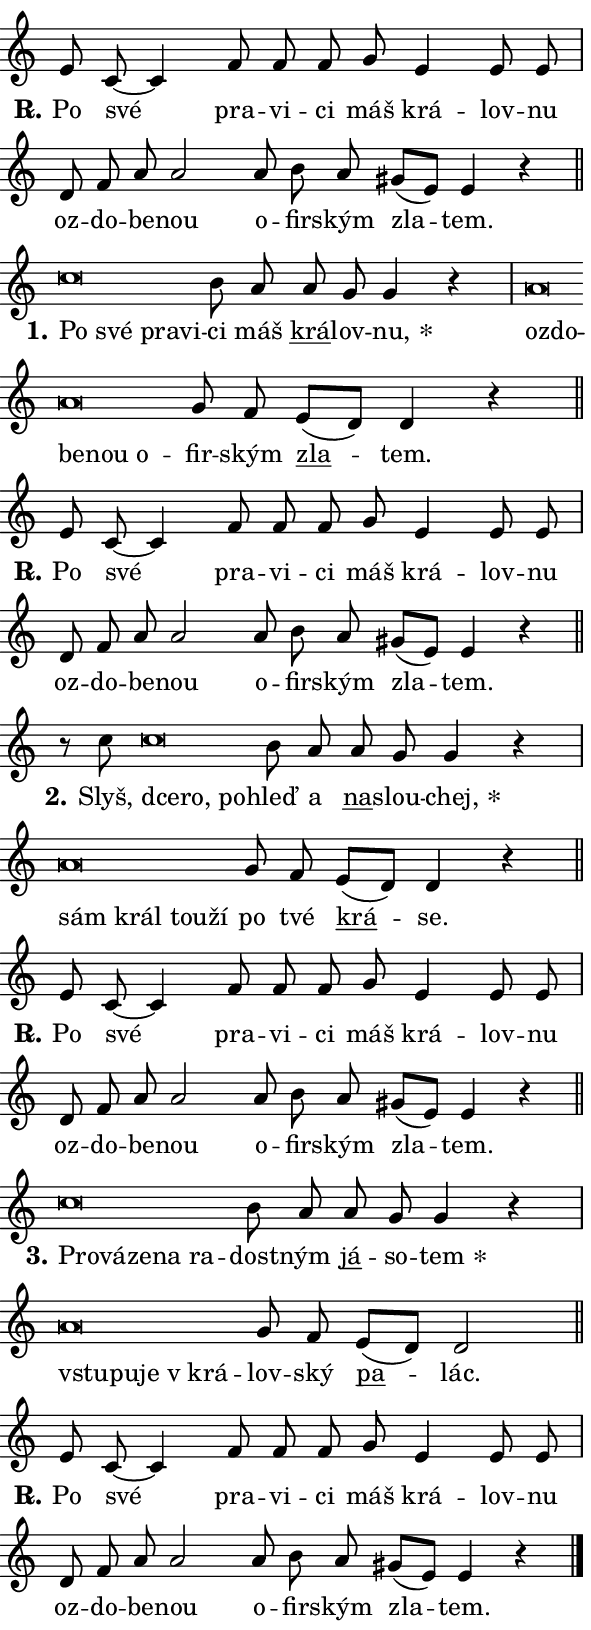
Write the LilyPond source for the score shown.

\version "2.24.0"
\header { tagline = "" }
\paper {
  indent = 0\cm
  top-margin = 0\cm
  right-margin = 0.13\cm % to fit lyric hyphens
  bottom-margin = 0\cm
  left-margin = 0\cm
  paper-width = 10\cm
  page-breaking = #ly:one-page-breaking
  system-system-spacing.basic-distance = #11
  score-system-spacing.basic-distance = #11
  ragged-last = ##f
}


%% Author: Thomas Morley
%% https://lists.gnu.org/archive/html/lilypond-user/2020-05/msg00002.html
#(define (line-position grob)
"Returns position of @var[grob} in current system:
   @code{'start}, if at first time-step
   @code{'end}, if at last time-step
   @code{'middle} otherwise
"
  (let* ((col (ly:item-get-column grob))
         (ln (ly:grob-object col 'left-neighbor))
         (rn (ly:grob-object col 'right-neighbor))
         (col-to-check-left (if (ly:grob? ln) ln col))
         (col-to-check-right (if (ly:grob? rn) rn col))
         (break-dir-left
           (and
             (ly:grob-property col-to-check-left 'non-musical #f)
             (ly:item-break-dir col-to-check-left)))
         (break-dir-right
           (and
             (ly:grob-property col-to-check-right 'non-musical #f)
             (ly:item-break-dir col-to-check-right))))
        (cond ((eqv? 1 break-dir-left) 'start)
              ((eqv? -1 break-dir-right) 'end)
              (else 'middle))))

#(define (tranparent-at-line-position vctor)
  (lambda (grob)
  "Relying on @code{line-position} select the relevant enry from @var{vctor}.
Used to determine transparency,"
    (case (line-position grob)
      ((end) (not (vector-ref vctor 0)))
      ((middle) (not (vector-ref vctor 1)))
      ((start) (not (vector-ref vctor 2))))))

noteHeadBreakVisibility =
#(define-music-function (break-visibility)(vector?)
"Makes @code{NoteHead}s transparent relying on @var{break-visibility}"
#{
  \override NoteHead.transparent =
    #(tranparent-at-line-position break-visibility)
#})

#(define delete-ledgers-for-transparent-note-heads
  (lambda (grob)
    "Reads whether a @code{NoteHead} is transparent.
If so this @code{NoteHead} is removed from @code{'note-heads} from
@var{grob}, which is supposed to be @code{LedgerLineSpanner}.
As a result ledgers are not printed for this @code{NoteHead}"
    (let* ((nhds-array (ly:grob-object grob 'note-heads))
           (nhds-list
             (if (ly:grob-array? nhds-array)
                 (ly:grob-array->list nhds-array)
                 '()))
           ;; Relies on the transparent-property being done before
           ;; Staff.LedgerLineSpanner.after-line-breaking is executed.
           ;; This is fragile ...
           (to-keep
             (remove
               (lambda (nhd)
                 (ly:grob-property nhd 'transparent #f))
               nhds-list)))
      ;; TODO find a better method to iterate over grob-arrays, similiar
      ;; to filter/remove etc for lists
      ;; For now rebuilt from scratch
      (set! (ly:grob-object grob 'note-heads)  '())
      (for-each
        (lambda (nhd)
          (ly:pointer-group-interface::add-grob grob 'note-heads nhd))
        to-keep))))

squashNotes = {
  \override NoteHead.X-extent = #'(-0.2 . 0.2)
  \override NoteHead.Y-extent = #'(-0.75 . 0)
  \override NoteHead.stencil =
    #(lambda (grob)
       (let ((pos (ly:grob-property grob 'staff-position)))
         (begin
           (if (< pos -7) (display "ERROR: Lower brevis then expected\n") (display ""))
           (if (<= pos -6) ly:text-interface::print ly:note-head::print))))
}
unSquashNotes = {
  \revert NoteHead.X-extent
  \revert NoteHead.Y-extent
  \revert NoteHead.stencil
}

hideNotes = \noteHeadBreakVisibility #begin-of-line-visible
unHideNotes = \noteHeadBreakVisibility #all-visible

% work-around for resetting accidentals
% https://lilypond.org/doc/v2.23/Documentation/notation/displaying-rhythms#unmetered-music
cadenzaMeasure = {
  \cadenzaOff
  \partial 1024 s1024
  \cadenzaOn
}

#(define-markup-command (accent layout props text) (markup?)
  "Underline accented syllable"
  (interpret-markup layout props
    #{\markup \override #'(offset . 4.3) \underline { #text }#}))

responsum = \markup \concat {
  "R" \hspace #-1.05 \path #0.1 #'((moveto 0 0.07) (lineto 0.9 0.8)) \hspace #0.05 "."
}

spaceSize = #0.6828661417322834 % exact space size for TeX Gyre Schola

\layout {
  \context {
    \Staff
    \remove "Time_signature_engraver"
    \override LedgerLineSpanner.after-line-breaking = #delete-ledgers-for-transparent-note-heads
  }
  \context {
    \Lyrics {
      \override LyricSpace.minimum-distance = \spaceSize
      \override LyricText.font-name = #"TeX Gyre Schola"
      \override LyricText.font-size = 1
      \override StanzaNumber.font-name = #"TeX Gyre Schola Bold"
      \override StanzaNumber.font-size = 1
    }
  }
  \context {
    \Score 
    \override NoteHead.text =
      #(lambda (grob) 
        (let ((pos (ly:grob-property grob 'staff-position)))
          #{\markup {
            \combine
              \halign #-0.55 \raise #(if (= pos -6) 0 0.5) \override #'(thickness . 2) \draw-line #'(3.2 . 0)
              \musicglyph "noteheads.sM1"
          }#}))
  }
}

% magnetic-lyrics.ily
%
%   written by
%     Jean Abou Samra <jean@abou-samra.fr>
%     Werner Lemberg <wl@gnu.org>
%
%   adapted by
%     Jiri Hon <jiri.hon@gmail.com>
%
% Version 2022-Apr-15

% https://www.mail-archive.com/lilypond-user@gnu.org/msg149350.html

#(define (Left_hyphen_pointer_engraver context)
   "Collect syllable-hyphen-syllable occurrences in lyrics and store
them in properties.  This engraver only looks to the left.  For
example, if the lyrics input is @code{foo -- bar}, it does the
following.

@itemize @bullet
@item
Set the @code{text} property of the @code{LyricHyphen} grob between
@q{foo} and @q{bar} to @code{foo}.

@item
Set the @code{left-hyphen} property of the @code{LyricText} grob with
text @q{foo} to the @code{LyricHyphen} grob between @q{foo} and
@q{bar}.
@end itemize

Use this auxiliary engraver in combination with the
@code{lyric-@/text::@/apply-@/magnetic-@/offset!} hook."
   (let ((hyphen #f)
         (text #f))
     (make-engraver
      (acknowledgers
       ((lyric-syllable-interface engraver grob source-engraver)
        (set! text grob)))
      (end-acknowledgers
       ((lyric-hyphen-interface engraver grob source-engraver)
        ;(when (not (grob::has-interface grob 'lyric-space-interface))
          (set! hyphen grob)));)
      ((stop-translation-timestep engraver)
       (when (and text hyphen)
         (ly:grob-set-object! text 'left-hyphen hyphen))
       (set! text #f)
       (set! hyphen #f)))))

#(define (lyric-text::apply-magnetic-offset! grob)
   "If the space between two syllables is less than the value in
property @code{LyricText@/.details@/.squash-threshold}, move the right
syllable to the left so that it gets concatenated with the left
syllable.

Use this function as a hook for
@code{LyricText@/.after-@/line-@/breaking} if the
@code{Left_@/hyphen_@/pointer_@/engraver} is active."
   (let ((hyphen (ly:grob-object grob 'left-hyphen #f)))
     (when hyphen
       (let ((left-text (ly:spanner-bound hyphen LEFT)))
         (when (grob::has-interface left-text 'lyric-syllable-interface)
           (let* ((common (ly:grob-common-refpoint grob left-text X))
                  (this-x-ext (ly:grob-extent grob common X))
                  (left-x-ext
                   (begin
                     ;; Trigger magnetism for left-text.
                     (ly:grob-property left-text 'after-line-breaking)
                     (ly:grob-extent left-text common X)))
                  ;; `delta` is the gap width between two syllables.
                  (delta (- (interval-start this-x-ext)
                            (interval-end left-x-ext)))
                  (details (ly:grob-property grob 'details))
                  (threshold (assoc-get 'squash-threshold details 0.2)))
             (when (< delta threshold)
               (let* (;; We have to manipulate the input text so that
                      ;; ligatures crossing syllable boundaries are not
                      ;; disabled.  For languages based on the Latin
                      ;; script this is essentially a beautification.
                      ;; However, for non-Western scripts it can be a
                      ;; necessity.
                      (lt (ly:grob-property left-text 'text))
                      (rt (ly:grob-property grob 'text))
                      (is-space (grob::has-interface hyphen 'lyric-space-interface))
                      (space (if is-space " " ""))
                      (extra-delta (if is-space spaceSize 0))
                      ;; Append new syllable.
                      (ltrt-space (if (and (string? lt) (string? rt))
                                (string-append lt space rt)
                                (make-concat-markup (list lt space rt))))
                      ;; Right-align `ltrt` to the right side.
                      (ltrt-space-markup (grob-interpret-markup
                               grob
                               (make-translate-markup
                                (cons (interval-length this-x-ext) 0)
                                (make-right-align-markup ltrt-space)))))
                 (begin
                   ;; Don't print `left-text`.
                   (ly:grob-set-property! left-text 'stencil #f)
                   ;; Set text and stencil (which holds all collected
                   ;; syllables so far) and shift it to the left.
                   (ly:grob-set-property! grob 'text ltrt-space)
                   (ly:grob-set-property! grob 'stencil ltrt-space-markup)
                   (ly:grob-translate-axis! grob (- (- delta extra-delta)) X))))))))))


#(define (lyric-hyphen::displace-bounds-first grob)
   ;; Make very sure this callback isn't triggered too early.
   (let ((left (ly:spanner-bound grob LEFT))
         (right (ly:spanner-bound grob RIGHT)))
     (ly:grob-property left 'after-line-breaking)
     (ly:grob-property right 'after-line-breaking)
     (ly:lyric-hyphen::print grob)))

squashThreshold = #0.4

\layout {
  \context {
    \Lyrics
    \consists #Left_hyphen_pointer_engraver
    \override LyricText.after-line-breaking =
      #lyric-text::apply-magnetic-offset!
    \override LyricHyphen.stencil = #lyric-hyphen::displace-bounds-first
    \override LyricText.details.squash-threshold = \squashThreshold
    \override LyricHyphen.minimum-distance = 0
    \override LyricHyphen.minimum-length = \squashThreshold
  }
}

squashText = \override LyricText.details.squash-threshold = 9999
unSquashText = \override LyricText.details.squash-threshold = \squashThreshold

leftText = \override LyricText.self-alignment-X = #LEFT
unLeftText = \revert LyricText.self-alignment-X

starOffset = #(lambda (grob) 
                (let ((x_offset (ly:self-alignment-interface::aligned-on-x-parent grob)))
                  (if (= x_offset 0) 0 (+ x_offset 1.2))))

star = #(define-music-function (syllable)(string?)
"Append star separator at the end of a syllable"
#{
  \once \override LyricText.X-offset = #starOffset
  \lyricmode { \markup {
    #syllable
    \override #'((font-name . "TeX Gyre Schola Bold")) \hspace #0.2 \lower #0.65 \larger "*"
  } }
#})

starAccent = #(define-music-function (syllable)(string?)
"Append star separator at the end of a syllable and make accent"
#{
  \once \override LyricText.X-offset = #starOffset
  \lyricmode { \markup {
    \accent #syllable
    \override #'((font-name . "TeX Gyre Schola Bold")) \hspace #0.2 \lower #0.65 \larger "*"
  } }
#})

breath = #(define-music-function (syllable)(string?)
"Append breathing indicator at the end of a syllable"
#{
  \lyricmode { \markup { #syllable "+" } }
#})

optionalBreath = #(define-music-function (syllable)(string?)
"Append optional breathing indicator at the end of a syllable"
#{
  \lyricmode { \markup { #syllable "(+)" } }
#})


\score {
    <<
        \new Voice = "melody" { \cadenzaOn \key c \major \relative { e'8 c~ c4 f8 f f g \bar "" e4 e8 e \cadenzaMeasure \bar "|" d f a a2 \bar "" a8 b a gis[( e)] e4 r \cadenzaMeasure \bar "||" \break } }
        \new Lyrics \lyricsto "melody" { \lyricmode { \set stanza = \responsum
Po své pra -- vi -- ci máš krá -- lov -- nu oz -- do -- be -- nou o -- fir -- ským zla -- tem. } }
    >>
    \layout {}
}

\score {
    <<
        \new Voice = "melody" { \cadenzaOn \key c \major \relative { \squashNotes c''\breve*1/16 \hideNotes \breve*1/16 \bar "" \breve*1/16 \breve*1/16 \bar "" \unHideNotes \unSquashNotes b8 a \bar "" a g g4 r \cadenzaMeasure \bar "|" \squashNotes a\breve*1/16 \hideNotes \breve*1/16 \bar "" \breve*1/16 \bar "" \breve*1/16 \breve*1/16 \bar "" \unHideNotes \unSquashNotes g8 f \bar "" e[( d)] d4 r \cadenzaMeasure \bar "||" \break } }
        \new Lyrics \lyricsto "melody" { \lyricmode { \set stanza = "1."
\leftText Po \squashText své pra -- vi -- \unLeftText \unSquashText ci máš \markup \accent krá -- lov -- \star nu, \leftText oz -- \squashText do -- be -- nou o -- \unLeftText \unSquashText fir -- ským \markup \accent zla -- tem. } }
    >>
    \layout {}
}

\score {
    <<
        \new Voice = "melody" { \cadenzaOn \key c \major \relative { e'8 c~ c4 f8 f f g \bar "" e4 e8 e \cadenzaMeasure \bar "|" d f a a2 \bar "" a8 b a gis[( e)] e4 r \cadenzaMeasure \bar "||" \break } }
        \new Lyrics \lyricsto "melody" { \lyricmode { \set stanza = \responsum
Po své pra -- vi -- ci máš krá -- lov -- nu oz -- do -- be -- nou o -- fir -- ským zla -- tem. } }
    >>
    \layout {}
}

\score {
    <<
        \new Voice = "melody" { \cadenzaOn \key c \major \relative { r8 c''8 \squashNotes c\breve*1/16 \hideNotes \breve*1/16 \breve*1/16 \bar "" \unHideNotes \unSquashNotes b8 a \bar "" a g g4 r \cadenzaMeasure \bar "|" \squashNotes a\breve*1/16 \hideNotes \breve*1/16 \bar "" \breve*1/16 \breve*1/16 \bar "" \unHideNotes \unSquashNotes g8 f \bar "" e[( d)] d4 r \cadenzaMeasure \bar "||" \break } }
        \new Lyrics \lyricsto "melody" { \lyricmode { \set stanza = "2."
Slyš, \leftText dce -- \squashText ro, po -- \unLeftText \unSquashText hleď a \markup \accent na -- slou -- \star chej, \leftText sám \squashText král tou -- ží \unLeftText \unSquashText po tvé \markup \accent krá -- se. } }
    >>
    \layout {}
}

\score {
    <<
        \new Voice = "melody" { \cadenzaOn \key c \major \relative { e'8 c~ c4 f8 f f g \bar "" e4 e8 e \cadenzaMeasure \bar "|" d f a a2 \bar "" a8 b a gis[( e)] e4 r \cadenzaMeasure \bar "||" \break } }
        \new Lyrics \lyricsto "melody" { \lyricmode { \set stanza = \responsum
Po své pra -- vi -- ci máš krá -- lov -- nu oz -- do -- be -- nou o -- fir -- ským zla -- tem. } }
    >>
    \layout {}
}

\score {
    <<
        \new Voice = "melody" { \cadenzaOn \key c \major \relative { \squashNotes c''\breve*1/16 \hideNotes \breve*1/16 \bar "" \breve*1/16 \bar "" \breve*1/16 \breve*1/16 \bar "" \unHideNotes \unSquashNotes b8 a \bar "" a g g4 r \cadenzaMeasure \bar "|" \squashNotes a\breve*1/16 \hideNotes \breve*1/16 \bar "" \breve*1/16 \breve*1/16 \bar "" \unHideNotes \unSquashNotes g8 f \bar "" e[( d)] d2 \cadenzaMeasure \bar "||" \break } }
        \new Lyrics \lyricsto "melody" { \lyricmode { \set stanza = "3."
\leftText Pro -- \squashText vá -- ze -- na ra -- \unLeftText \unSquashText dost -- ným \markup \accent já -- so -- \star tem \leftText vstu -- \squashText pu -- je "v krá" -- \unLeftText \unSquashText lov -- ský \markup \accent pa -- lác. } }
    >>
    \layout {}
}

\score {
    <<
        \new Voice = "melody" { \cadenzaOn \key c \major \relative { e'8 c~ c4 f8 f f g \bar "" e4 e8 e \cadenzaMeasure \bar "|" d f a a2 \bar "" a8 b a gis[( e)] e4 r \cadenzaMeasure \bar "||" \break } \bar "|." }
        \new Lyrics \lyricsto "melody" { \lyricmode { \set stanza = \responsum
Po své pra -- vi -- ci máš krá -- lov -- nu oz -- do -- be -- nou o -- fir -- ským zla -- tem. } }
    >>
    \layout {}
}
